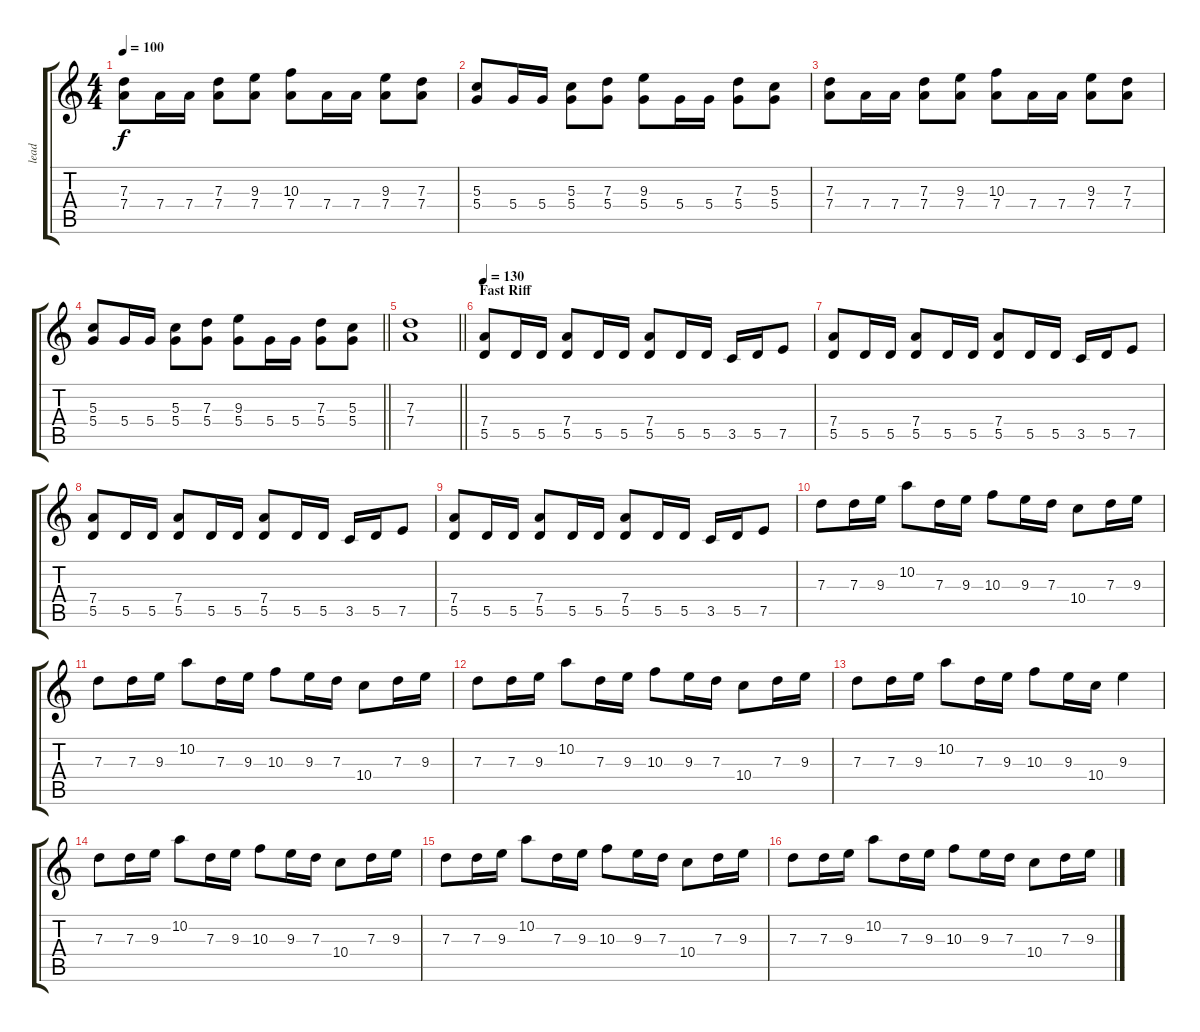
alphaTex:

\track ("lead" "lead") {instrument acousticguitarsteel}
\staff {score tabs}
\tuning (E4 B3 G3 D3 A2 E2) {hide}
\ts (4 4)
\tempo 100
\clef g2
\ks c
(7.3 7.4).8{dy f} 7.4.16 7.4.16 (7.3 7.4).8 (9.3 7.4).8 (10.3 7.4).8 7.4.16 7.4.16 (9.3 7.4).8 (7.3 7.4).8 |
(5.3 5.4).8 5.4.16 5.4.16 (5.3 5.4).8 (7.3 5.4).8 (9.3 5.4).8 5.4.16 5.4.16 (7.3 5.4).8 (5.3 5.4).8 |
(7.3 7.4).8 7.4.16 7.4.16 (7.3 7.4).8 (9.3 7.4).8 (10.3 7.4).8 7.4.16 7.4.16 (9.3 7.4).8 (7.3 7.4).8 |
\barLineRight lightlight
(5.3 5.4).8 5.4.16 5.4.16 (5.3 5.4).8 (7.3 5.4).8 (9.3 5.4).8 5.4.16 5.4.16 (7.3 5.4).8 (5.3 5.4).8 |
\barLineRight lightlight
(7.3 7.4).1 |
\section ("" "Fast Riff")
\tempo 130
(7.4 5.5).8 5.5.16 5.5.16 (7.4 5.5).8 5.5.16 5.5.16 (7.4 5.5).8 5.5.16 5.5.16 3.5.16 5.5.16 7.5.8 |
(7.4 5.5).8 5.5.16 5.5.16 (7.4 5.5).8 5.5.16 5.5.16 (7.4 5.5).8 5.5.16 5.5.16 3.5.16 5.5.16 7.5.8 |
(7.4 5.5).8 5.5.16 5.5.16 (7.4 5.5).8 5.5.16 5.5.16 (7.4 5.5).8 5.5.16 5.5.16 3.5.16 5.5.16 7.5.8 |
(7.4 5.5).8 5.5.16 5.5.16 (7.4 5.5).8 5.5.16 5.5.16 (7.4 5.5).8 5.5.16 5.5.16 3.5.16 5.5.16 7.5.8 |
7.3.8 7.3.16 9.3.16 10.2.8 7.3.16 9.3.16 10.3.8 9.3.16 7.3.16 10.4.8 7.3.16 9.3.16 |
7.3.8 7.3.16 9.3.16 10.2.8 7.3.16 9.3.16 10.3.8 9.3.16 7.3.16 10.4.8 7.3.16 9.3.16 |
7.3.8 7.3.16 9.3.16 10.2.8 7.3.16 9.3.16 10.3.8 9.3.16 7.3.16 10.4.8 7.3.16 9.3.16 |
7.3.8 7.3.16 9.3.16 10.2.8 7.3.16 9.3.16 10.3.8 9.3.16 10.4.16 9.3.4 |
7.3.8 7.3.16 9.3.16 10.2.8 7.3.16 9.3.16 10.3.8 9.3.16 7.3.16 10.4.8 7.3.16 9.3.16 |
7.3.8 7.3.16 9.3.16 10.2.8 7.3.16 9.3.16 10.3.8 9.3.16 7.3.16 10.4.8 7.3.16 9.3.16 |
7.3.8 7.3.16 9.3.16 10.2.8 7.3.16 9.3.16 10.3.8 9.3.16 7.3.16 10.4.8 7.3.16 9.3.16
